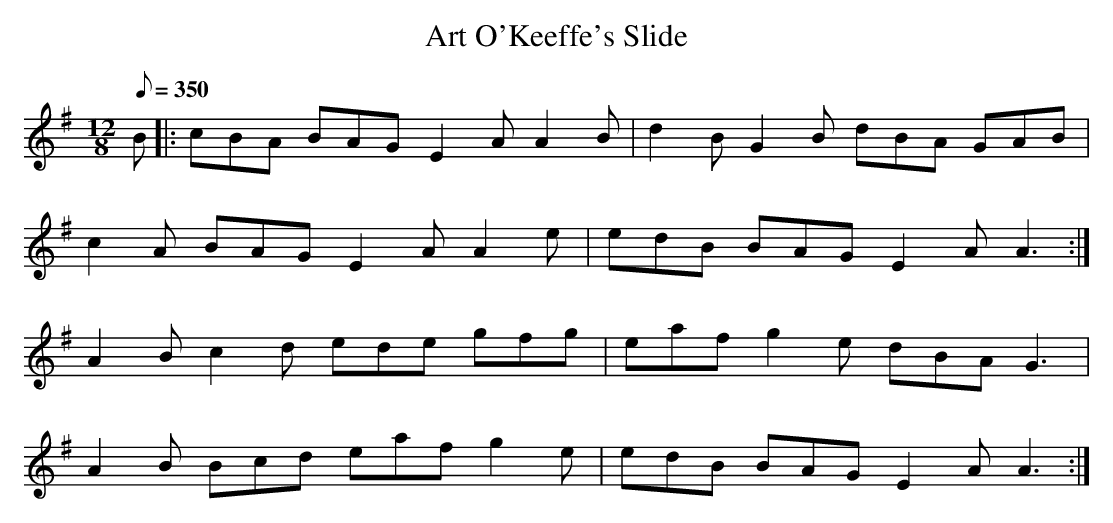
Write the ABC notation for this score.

X:1
T: Art O'Keeffe's Slide
L: 1/8
M: 12/8
Q: 350
K: Ador
B|: cBA BAG E2A A2B|d2B G2B dBA GAB|
c2A BAG E2A A2e|edB BAG E2A A3 :|
A2B c2d ede gfg|eaf g2e dBA G3|
A2B Bcd eaf g2e|edB BAG E2A A3 :|
